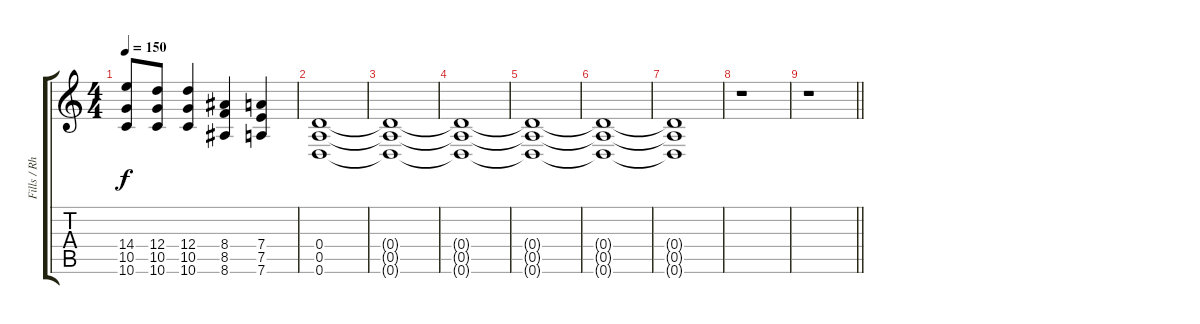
\track ("Fills / Rhytm - 6 Strings" "Fills / Rh") {instrument distortionguitar}
\staff {score tabs}
\tuning (E4 B3 G3 D3 A2 D2) {hide}
\ts (4 4)
\tempo 150
\clef g2
\ks c
(14.4{t} 10.5{t} 10.6{t}).8{dy f} (12.4 10.5 10.6).8 (12.4 10.5 10.6).4 (8.4 8.5 8.6).4 (7.4 7.5 7.6).4 |
(0.4 0.5 0.6).1{volume 0} |
(0.4{t} 0.5{t} 0.6{t}).1 |
(0.4{t} 0.5{t} 0.6{t}).1 |
(0.4{t} 0.5{t} 0.6{t}).1 |
(0.4{t} 0.5{t} 0.6{t}).1 |
(0.4{t} 0.5{t} 0.6{t}).1 |
r.1 |
\barLineRight lightlight
r.1
